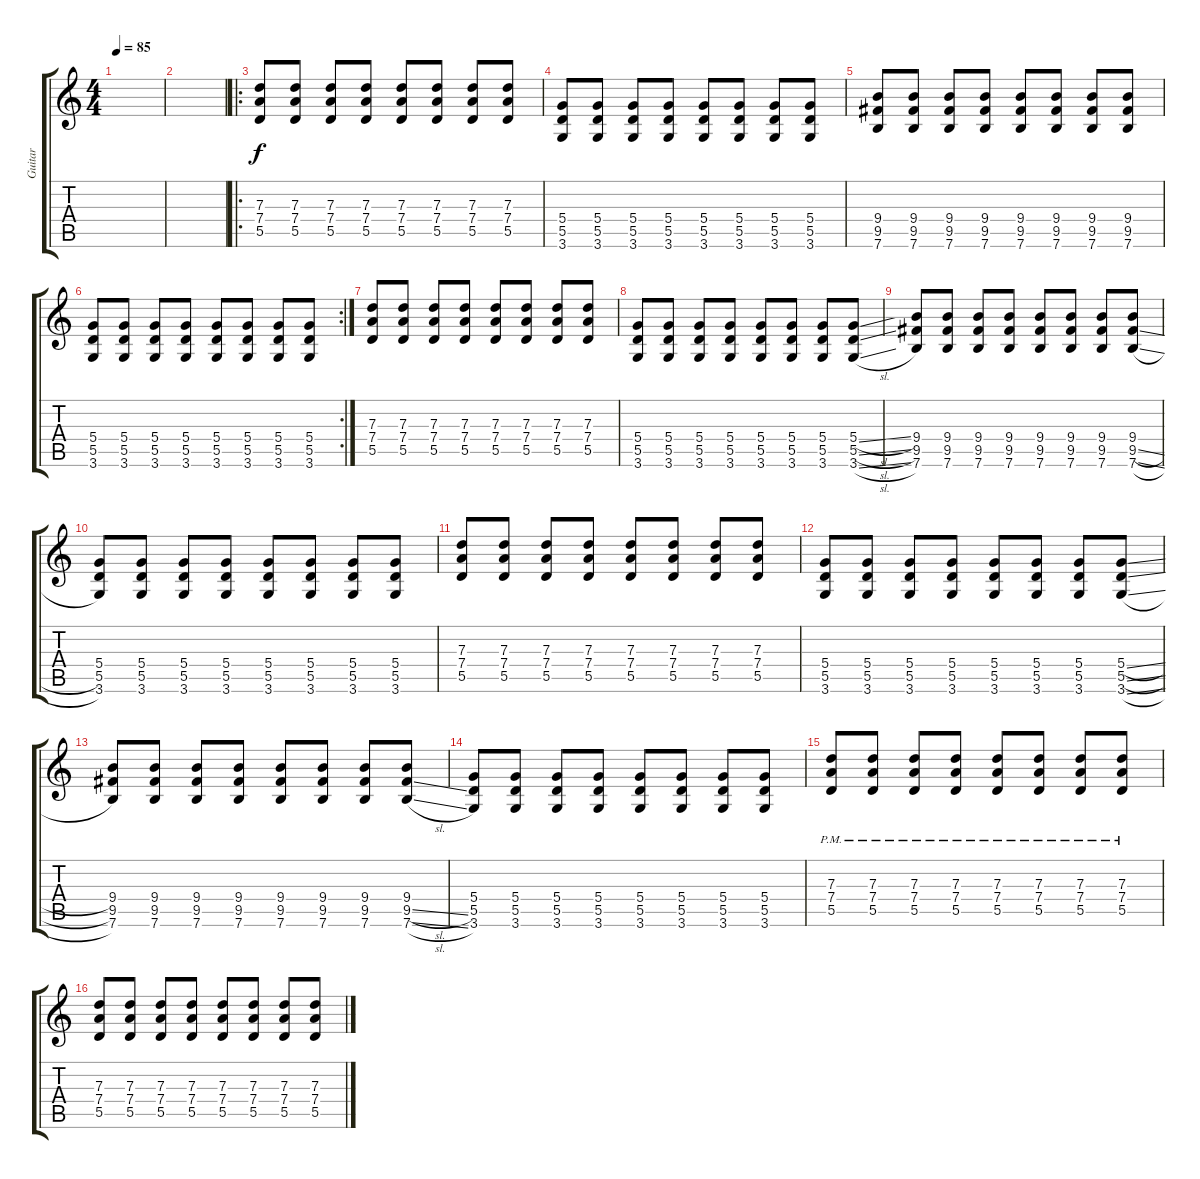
\track ("Guitar" "Guitar") {instrument electricguitarjazz}
\staff {score tabs}
\tuning (E4 B3 G3 D3 A2 E2) {hide}
\ts (4 4)
\tempo 85
\clef g2
\ks c
|
|
\ro
\section ("" "")
(7.3 7.4 5.5).8 (7.3 7.4 5.5).8 (7.3 7.4 5.5).8 (7.3 7.4 5.5).8 (7.3 7.4 5.5).8 (7.3 7.4 5.5).8 (7.3 7.4 5.5).8 (7.3 7.4 5.5).8 |
(5.4 5.5 3.6).8 (5.4 5.5 3.6).8 (5.4 5.5 3.6).8 (5.4 5.5 3.6).8 (5.4 5.5 3.6).8 (5.4 5.5 3.6).8 (5.4 5.5 3.6).8 (5.4 5.5 3.6).8 |
(9.4 9.5 7.6).8 (9.4 9.5 7.6).8 (9.4 9.5 7.6).8 (9.4 9.5 7.6).8 (9.4 9.5 7.6).8 (9.4 9.5 7.6).8 (9.4 9.5 7.6).8 (9.4 9.5 7.6).8 |
\rc 2
(5.4 5.5 3.6).8 (5.4 5.5 3.6).8 (5.4 5.5 3.6).8 (5.4 5.5 3.6).8 (5.4 5.5 3.6).8 (5.4 5.5 3.6).8 (5.4 5.5 3.6).8 (5.4 5.5 3.6).8 |
\section ("" "")
(7.3 7.4 5.5).8 (7.3 7.4 5.5).8 (7.3 7.4 5.5).8 (7.3 7.4 5.5).8 (7.3 7.4 5.5).8 (7.3 7.4 5.5).8 (7.3 7.4 5.5).8 (7.3 7.4 5.5).8 |
(5.4 5.5 3.6).8 (5.4 5.5 3.6).8 (5.4 5.5 3.6).8 (5.4 5.5 3.6).8 (5.4 5.5 3.6).8 (5.4 5.5 3.6).8 (5.4 5.5 3.6).8 (5.4{sl} 5.5{sl} 3.6{sl}).8 |
(9.4 9.5 7.6).8 (9.4 9.5 7.6).8 (9.4 9.5 7.6).8 (9.4 9.5 7.6).8 (9.4 9.5 7.6).8 (9.4 9.5 7.6).8 (9.4 9.5 7.6).8 (9.4 9.5{sl} 7.6{sl}).8 |
(5.4 5.5 3.6).8 (5.4 5.5 3.6).8 (5.4 5.5 3.6).8 (5.4 5.5 3.6).8 (5.4 5.5 3.6).8 (5.4 5.5 3.6).8 (5.4 5.5 3.6).8 (5.4 5.5 3.6).8 |
(7.3 7.4 5.5).8 (7.3 7.4 5.5).8 (7.3 7.4 5.5).8 (7.3 7.4 5.5).8 (7.3 7.4 5.5).8 (7.3 7.4 5.5).8 (7.3 7.4 5.5).8 (7.3 7.4 5.5).8 |
(5.4 5.5 3.6).8 (5.4 5.5 3.6).8 (5.4 5.5 3.6).8 (5.4 5.5 3.6).8 (5.4 5.5 3.6).8 (5.4 5.5 3.6).8 (5.4 5.5 3.6).8 (5.4{sl} 5.5{sl} 3.6{sl}).8 |
(9.4 9.5 7.6).8 (9.4 9.5 7.6).8 (9.4 9.5 7.6).8 (9.4 9.5 7.6).8 (9.4 9.5 7.6).8 (9.4 9.5 7.6).8 (9.4 9.5 7.6).8 (9.4 9.5{sl} 7.6{sl}).8 |
(5.4 5.5 3.6).8 (5.4 5.5 3.6).8 (5.4 5.5 3.6).8 (5.4 5.5 3.6).8 (5.4 5.5 3.6).8 (5.4 5.5 3.6).8 (5.4 5.5 3.6).8 (5.4 5.5 3.6).8 |
\section ("" "")
(7.3{pm} 7.4{pm} 5.5{pm}).8 (7.3{pm} 7.4{pm} 5.5{pm}).8 (7.3{pm} 7.4{pm} 5.5{pm}).8 (7.3{pm} 7.4{pm} 5.5{pm}).8 (7.3{pm} 7.4{pm} 5.5{pm}).8 (7.3{pm} 7.4{pm} 5.5{pm}).8 (7.3{pm} 7.4{pm} 5.5{pm}).8 (7.3{pm} 7.4{pm} 5.5{pm}).8 |
(7.3 7.4 5.5).8 (7.3 7.4 5.5).8 (7.3 7.4 5.5).8 (7.3 7.4 5.5).8 (7.3 7.4 5.5).8 (7.3 7.4 5.5).8 (7.3 7.4 5.5).8 (7.3 7.4 5.5).8
